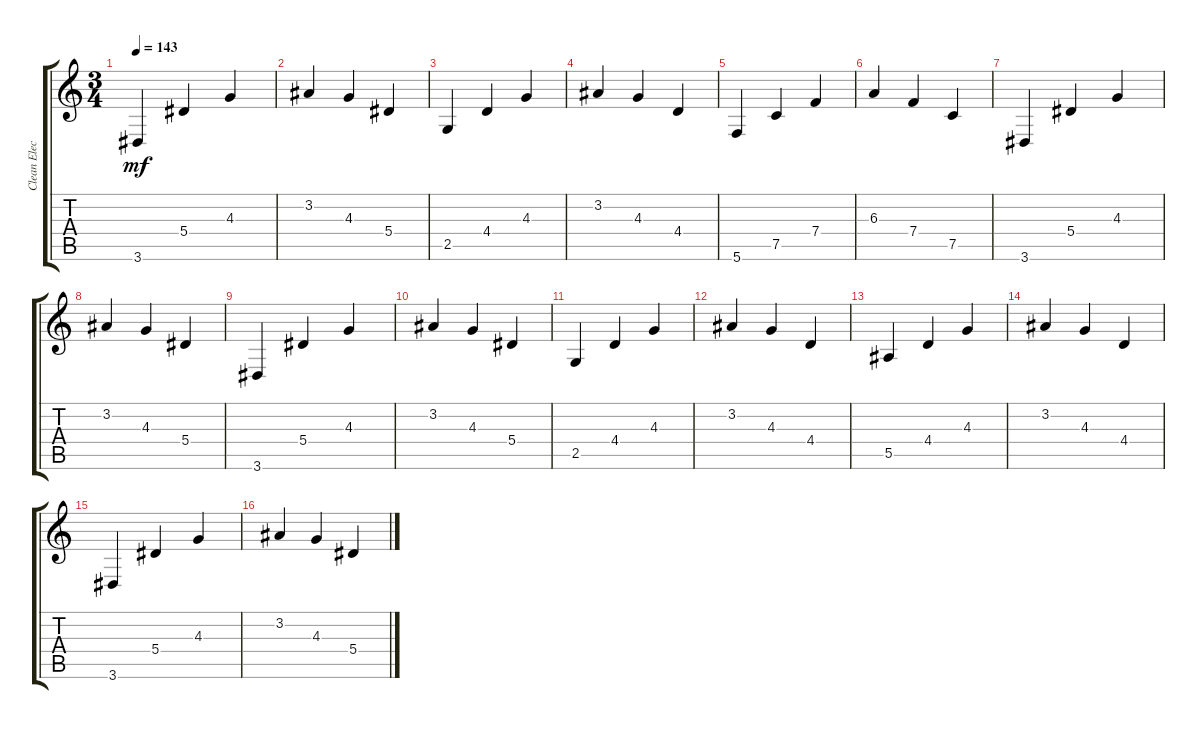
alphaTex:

\track ("Clean Electric Guitar" "Clean Elec") {instrument electricguitarclean}
\staff {score tabs}
\tuning (C4 G3 Eb3 Bb2 F2 C2) {hide}
\ts (3 4)
\tempo 143
\clef g2
\ks c
3.6.4{dy mf} 5.4.4 4.3.4 |
3.2.4 4.3.4 5.4.4 |
2.5.4 4.4.4 4.3.4 |
3.2.4 4.3.4 4.4.4 |
5.6.4 7.5.4 7.4.4 |
6.3.4 7.4.4 7.5.4 |
3.6.4 5.4.4 4.3.4 |
3.2.4 4.3.4 5.4.4 |
3.6.4 5.4.4 4.3.4 |
3.2.4 4.3.4 5.4.4 |
2.5.4 4.4.4 4.3.4 |
3.2.4 4.3.4 4.4.4 |
5.5.4 4.4.4 4.3.4 |
3.2.4 4.3.4 4.4.4 |
3.6.4 5.4.4 4.3.4 |
3.2.4 4.3.4 5.4.4
